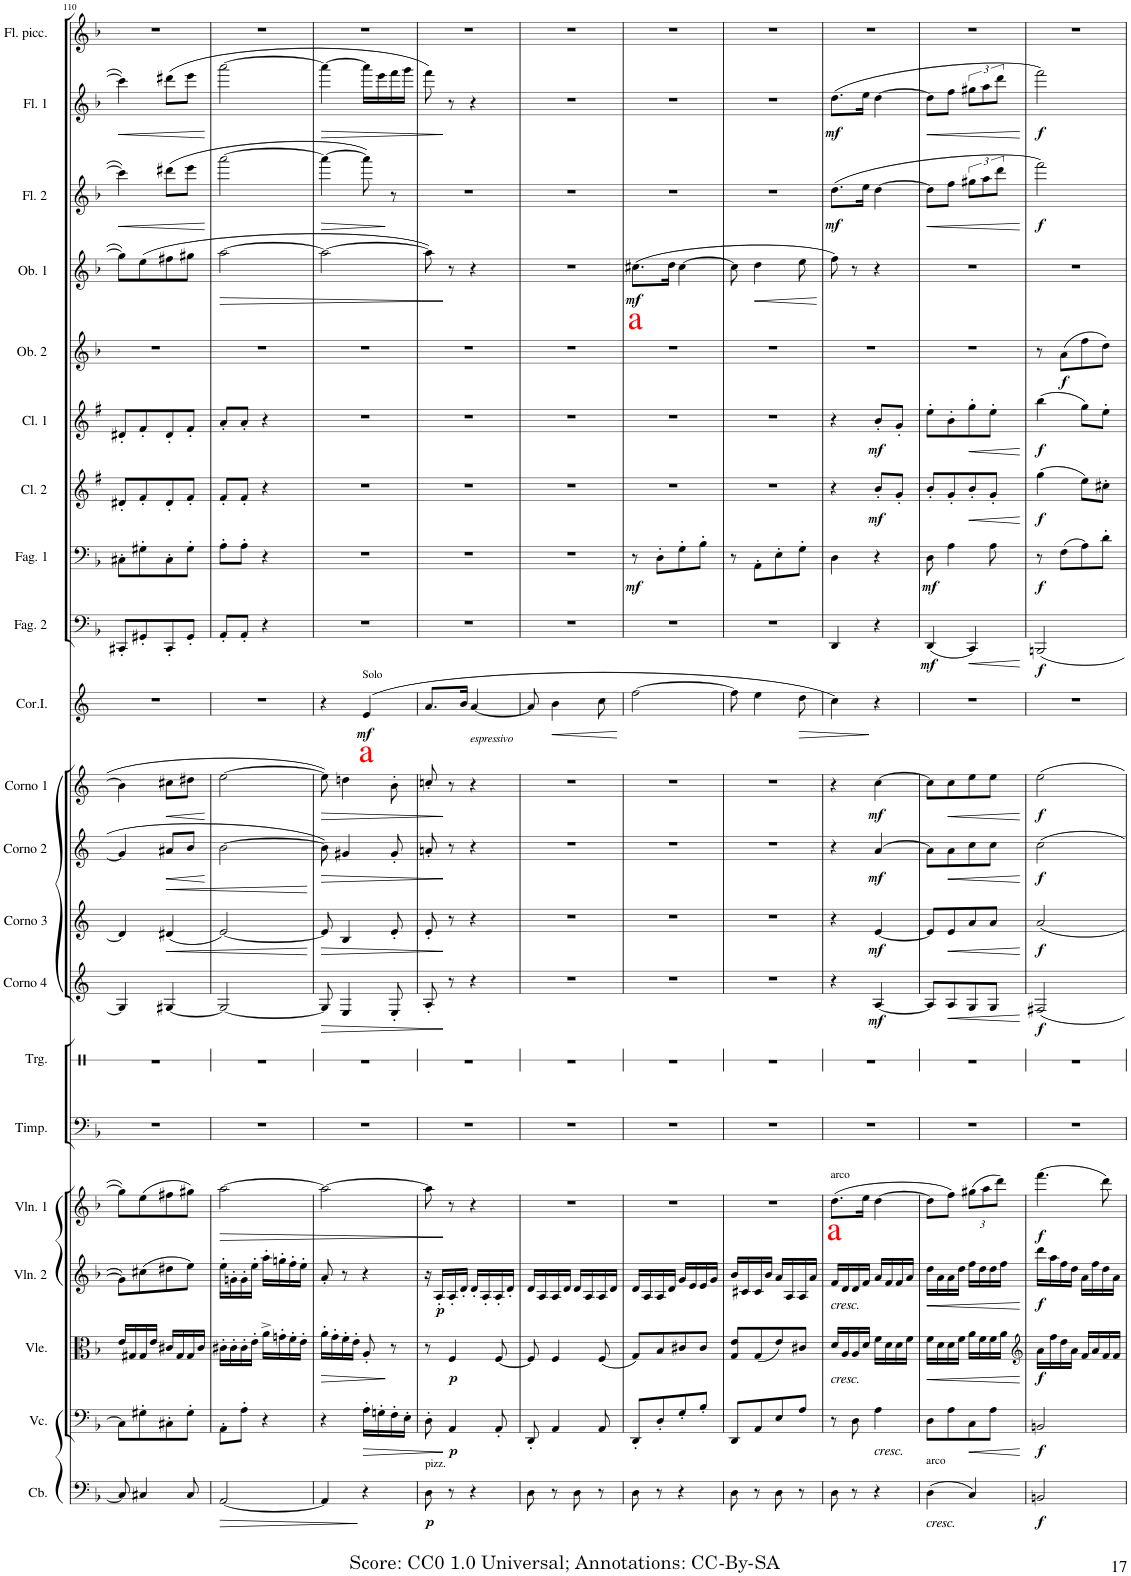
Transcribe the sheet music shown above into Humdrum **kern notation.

**kern	**dynam	**kern	**dynam	**kern	**dynam	**kern	**dynam	**kern	**text	**dynam	**kern	**kern	**kern	**dynam	**kern	**dynam	**kern	**dynam	**kern	**dynam	**kern	**text	**dynam	**kern	**dynam	**kern	**dynam	**kern	**dynam	**kern	**dynam	**kern	**dynam	**kern	**text	**dynam	**kern	**dynam	**kern	**dynam	**kern
*part21	*part21	*part20	*part20	*part19	*part19	*part18	*part18	*part17	*part17	*part17	*part16	*part15	*part14	*part14	*part13	*part13	*part12	*part12	*part11	*part11	*part10	*part10	*part10	*part9	*part9	*part8	*part8	*part7	*part7	*part6	*part6	*part5	*part5	*part4	*part4	*part4	*part3	*part3	*part2	*part2	*part1
*staff21	*staff21	*staff20	*staff20	*staff19	*staff19	*staff18	*staff18	*staff17	*staff17	*staff17	*staff16	*staff15	*staff14	*staff14	*staff13	*staff13	*staff12	*staff12	*staff11	*staff11	*staff10	*staff10	*staff10	*staff9	*staff9	*staff8	*staff8	*staff7	*staff7	*staff6	*staff6	*staff5	*staff5	*staff4	*staff4	*staff4	*staff3	*staff3	*staff2	*staff2	*staff1
*I"Contrabassi	*	*I"Violoncelli	*	*I"Viole	*	*I"Violini 2	*	*I"Violini  1	*	*	*I"Timpani	*I"Triangolo	*I"Corno in F 4	*	*I"Corno in F 3	*	*I"Corno in F 2	*	*I"Corno in F 1	*	*I"Corno Inglese	*	*	*I"Fagotto 2	*	*I"Fagotto 1	*	*I"Bb Clarinetto 2	*	*I"Bb Clarinetto 1	*	*I"Oboe 2	*	*I"Oboe 1	*	*	*I"Flauto 2	*	*I"Flauto 1	*	*I"Flauto Piccolo
*I'Cb.	*	*I'Vc.	*	*I'Vle.	*	*I'Vln. 2	*	*I'Vln. 1	*	*	*I'Timp.	*I'Trg.	*I'Corno 4	*	*I'Corno 3	*	*I'Corno 2	*	*I'Corno 1	*	*I'Cor.I.	*	*	*I'Fag. 2	*	*I'Fag. 1	*	*I'Cl. 2	*	*I'Cl. 1	*	*I'Ob. 2	*	*I'Ob. 1	*	*	*I'Fl. 2	*	*I'Fl. 1	*	*I'Fl. picc.
!!LO:PB:g=z
*clefF4	*	*clefF4	*	*clefC3	*	*clefG2	*	*clefG2	*	*	*clefF4	*clefX	*clefG2	*	*clefG2	*	*clefG2	*	*clefG2	*	*clefG2	*	*	*clefF4	*	*clefF4	*	*clefG2	*	*clefG2	*	*clefG2	*	*clefG2	*	*	*clefG2	*	*clefG2	*	*clefG2
*Trd7c12	*	*	*	*	*	*	*	*	*	*	*	*	*Trd4c7	*	*Trd4c7	*	*Trd4c7	*	*Trd4c7	*	*Trd4c7	*	*	*	*	*	*	*Trd1c2	*	*Trd1c2	*	*	*	*	*	*	*	*	*	*	*Trd-7c-12
*k[b-]	*	*k[b-]	*	*k[b-]	*	*k[b-]	*	*k[b-]	*	*	*k[b-]	*k[]	*k[]	*	*k[]	*	*k[]	*	*k[]	*	*k[]	*	*	*k[b-]	*	*k[b-]	*	*k[f#]	*	*k[f#]	*	*k[b-]	*	*k[b-]	*	*	*k[b-]	*	*k[b-]	*	*k[b-]
*M2/4	*	*M2/4	*	*M2/4	*	*M2/4	*	*M2/4	*	*	*M2/4	*M2/4	*M2/4	*	*M2/4	*	*M2/4	*	*M2/4	*	*M2/4	*	*	*M2/4	*	*M2/4	*	*M2/4	*	*M2/4	*	*M2/4	*	*M2/4	*	*	*M2/4	*	*M2/4	*	*M2/4
=110	=110	=110	=110	=110	=110	=110	=110	=110	=110	=110	=110	=110	=110	=110	=110	=110	=110	=110	=110	=110	=110	=110	=110	=110	=110	=110	=110	=110	=110	=110	=110	=110	=110	=110	=110	=110	=110	=110	=110	=110	=110
!	!	!	!	!	!	!	!	!	!	!	!	!	!	!	!	!	!	!	!	!	!	!	!	!	!	!	!	!	!	!	!	!	!	!	!	!	!	!LO:HP:b	!	!LO:HP:b	!
8C#/]	.	8C#\L]	.	16e/LL	.	8g#\L]	.	8gg#\L]	.	.	2r	2r	4G#/]	.	4d#/]	.	4g#/]	.	4b\]	.	2r	.	.	8CC#X'/L	.	8C#X'\L	.	8d#X'/L	.	8d#X'/L	.	2r	.	8gg#\L]	.	.	4ccc#\]	<	4ccc#\]	<	2r
.	.	.	.	16G#X/	.	.	.	.	.	.	.	.	.	.	.	.	.	.	.	.	.	.	.	.	.	.	.	.	.	.	.	.	.	.	.	.	.	.	.	.	.
4C#X/	.	8G#X'\	.	16G#/	.	(8cc#X\	.	(8ee\	.	.	.	.	.	.	.	.	.	.	.	.	.	.	.	8GG#X'/	.	8G#X'\	.	8f#'/	.	8f#'/	.	.	.	(8ee\	.	.	.	.	.	.	.
.	.	.	.	16e/JJ	.	.	.	.	.	.	.	.	.	.	.	.	.	.	.	.	.	.	.	.	.	.	.	.	.	.	.	.	.	.	.	.	.	.	.	.	.
!	!	!	!	!	!	!	!	!	!	!	!	!	!	!LO:HP:b	!	!LO:HP:b	!	!LO:HP:b	!	!LO:HP:b	!	!	!	!	!	!	!	!	!	!	!	!	!	!	!	!	!	!	!	!	!
.	.	8C#X'\	.	16c#X/LL	.	8dd#X\	.	8ff#X\	.	.	.	.	[4G#X/	<	(4d#X/	<	8a#X/L	<	8cc#X\L	<	.	.	.	8CC#'/	.	8C#'\	.	8d#'/	.	8d#'/	.	.	.	8ff#X\	.	.	(8ddd#X\L	.	(8ddd#X\L	.	.
.	.	.	.	16G#/	.	.	.	.	.	.	.	.	.	.	.	.	.	.	.	.	.	.	.	.	.	.	.	.	.	.	.	.	.	.	.	.	.	.	.	.	.
8C#/	.	8G#'\J	.	16G#/	.	8ee\J)	.	8gg#X\J)	.	.	.	.	.	.	.	.	8b/J	.	8dd#X\J	.	.	.	.	8GG#'/J	.	8G#'\J	.	8f#'/J	.	8f#'/J	.	.	.	8gg#X\J	.	.	8eee\J	.	8eee\J	.	.
.	.	.	.	16c#/JJ	.	.	.	.	.	.	.	.	.	.	.	.	.	.	.	.	.	.	.	.	.	.	.	.	.	.	.	.	.	.	.	.	.	.	.	.	.
.	.	.	.	.	.	.	.	.	.	.	.	.	.	.	.	.	.	[	.	[	.	.	.	.	.	.	.	.	.	.	.	.	.	.	.	.	.	[	.	[	.
=111	=111	=111	=111	=111	=111	=111	=111	=111	=111	=111	=111	=111	=111	=111	=111	=111	=111	=111	=111	=111	=111	=111	=111	=111	=111	=111	=111	=111	=111	=111	=111	=111	=111	=111	=111	=111	=111	=111	=111	=111	=111
!	!LO:HP:b	!	!	!	!	!	!	!	!	!LO:HP:b	!	!	!	!	!	!	!	!	!	!	!	!	!	!	!	!	!	!	!	!	!	!	!	!	!	!LO:HP:b	!	!	!	!	!
[2AA/	>	8AA'\L	.	16c#X'\LL	.	16ee'\LL	.	[2aa\	.	>	2r	2r	2G#/_	.	[2e/)	.	[2b\	.	[2ee\	.	2r	.	.	8AA'/L	.	8A'\L	.	8f#'/L	.	8a'/L	.	2r	.	[2aa\	.	>	[2aaa\	.	[2aaa\	.	2r
.	.	.	.	16c#'\	.	16gn'\	.	.	.	.	.	.	.	.	.	.	.	.	.	.	.	.	.	.	.	.	.	.	.	.	.	.	.	.	.	.	.	.	.	.	.
.	.	8A'\J	.	16c#'\	.	16g'\	.	.	.	.	.	.	.	.	.	.	.	.	.	.	.	.	.	8AA'/J	.	8A'\J	.	8f#'/J	.	8a'/J	.	.	.	.	.	.	.	.	.	.	.
.	.	.	.	16e'\JJ	.	16ee'\JJ	.	.	.	.	.	.	.	.	.	.	.	.	.	.	.	.	.	.	.	.	.	.	.	.	.	.	.	.	.	.	.	.	.	.	.
.	.	4r	.	16a^\LL	.	16aa'\LL	.	.	.	.	.	.	.	.	.	.	.	.	.	.	.	.	.	4r	.	4r	.	4r	.	4r	.	.	.	.	.	.	.	.	.	.	.
.	.	.	.	16gn'\	.	16ggn'\	.	.	.	.	.	.	.	.	.	.	.	.	.	.	.	.	.	.	.	.	.	.	.	.	.	.	.	.	.	.	.	.	.	.	.
.	.	.	.	16f'\	.	16ff'\	.	.	.	.	.	.	.	.	.	.	.	.	.	.	.	.	.	.	.	.	.	.	.	.	.	.	.	.	.	.	.	.	.	.	.
.	.	.	.	16e'\JJ	.	16ee'\JJ	.	.	.	.	.	.	.	.	.	.	.	.	.	.	.	.	.	.	.	.	.	.	.	.	.	.	.	.	.	.	.	.	.	.	.
.	.	.	.	.	.	.	.	.	.	.	.	.	.	[	.	[	.	.	.	.	.	.	.	.	.	.	.	.	.	.	.	.	.	.	.	.	.	.	.	.	.
=112	=112	=112	=112	=112	=112	=112	=112	=112	=112	=112	=112	=112	=112	=112	=112	=112	=112	=112	=112	=112	=112	=112	=112	=112	=112	=112	=112	=112	=112	=112	=112	=112	=112	=112	=112	=112	=112	=112	=112	=112	=112
!	!	!	!	!	!LO:HP:b	!	!	!	!	!	!	!	!	!LO:HP:b	!	!LO:HP:b	!	!LO:HP:b	!	!LO:HP:b	!	!	!	!	!	!	!	!	!	!	!	!	!	!	!	!	!	!LO:HP:b	!	!LO:HP:b	!
4AA/]	.	4r	.	16a'\LL	>	8a'/	.	2aa\_	.	.	2r	2r	8G#/]	>	8e/]	>	8b\]	>	8ee\]	>	4r	.	.	2r	.	2r	.	2r	.	2r	.	2r	.	2aa\_	.	.	4aaa\_	>	4aaa\_	>	2r
.	.	.	.	16g'\	.	.	.	.	.	.	.	.	.	.	.	.	.	.	.	.	.	.	.	.	.	.	.	.	.	.	.	.	.	.	.	.	.	.	.	.	.
.	.	.	.	16f'\	.	8r	.	.	.	.	.	.	4E/	.	4B/	.	4g#X/	.	4ddn\	.	.	.	.	.	.	.	.	.	.	.	.	.	.	.	.	.	.	.	.	.	.
.	.	.	.	16e'\JJ	.	.	.	.	.	.	.	.	.	.	.	.	.	.	.	.	.	.	.	.	.	.	.	.	.	.	.	.	.	.	.	.	.	.	.	.	.
!	!	!	!	!	!	!	!	!	!	!	!	!	!	!	!	!	!	!	!	!	!LO:TX:a:t=Solo	!	!	!	!	!	!	!	!	!	!	!	!	!	!	!	!	!	!	!	!
!	!	!	!LO:HP:b	!	!	!	!	!	!	!	!	!	!	!	!	!	!	!	!	!	!	!LO:LY:b:color=#FF0000	!LO:DY:b	!	!	!	!	!	!	!	!	!	!	!	!	!	!	!	!	!	!
4r	]	16A'\LL	>	8A'/	.	4r	.	.	.	.	.	.	.	.	.	.	.	.	.	.	(4e/	a	mf	.	.	.	.	.	.	.	.	.	.	.	.	.	8aaa\])	.	16aaa\LL]	.	.
.	.	16Gn'\	.	.	.	.	.	.	.	.	.	.	.	.	.	.	.	.	.	.	.	.	.	.	.	.	.	.	.	.	.	.	.	.	.	.	.	.	16eee\	.	.
.	.	16F'\	.	8r	]	.	.	.	.	.	.	.	8E'/	.	8e'/	.	8g#'/	.	8b'\	.	.	.	.	.	.	.	.	.	.	.	.	.	.	.	.	.	8r	]	16fff\	.	.
.	.	16E'\JJ	.	.	.	.	.	.	.	.	.	.	.	.	.	.	.	.	.	.	.	.	.	.	.	.	.	.	.	.	.	.	.	.	.	.	.	.	16ggg\JJ	.	.
=113	=113	=113	=113	=113	=113	=113	=113	=113	=113	=113	=113	=113	=113	=113	=113	=113	=113	=113	=113	=113	=113	=113	=113	=113	=113	=113	=113	=113	=113	=113	=113	=113	=113	=113	=113	=113	=113	=113	=113	=113	=113
!LO:TX:a:t=pizz.	!	!	!	!	!	!	!	!	!	!	!	!	!	!	!	!	!	!	!	!	!	!	!	!	!	!	!	!	!	!	!	!	!	!	!	!	!	!	!	!	!
!	!LO:DY:b	!	!	!	!	!	!	!	!	!	!	!	!	!	!	!	!	!	!	!	!	!	!	!	!	!	!	!	!	!	!	!	!	!	!	!	!	!	!	!	!
8D\	p	8D'\	.	8r	.	16r	.	8aa\]	.	.	2r	2r	8A'/	.	8e'/	.	8an'/	.	8ccn'/	.	8.a/L	.	.	2r	.	2r	.	2r	.	2r	.	2r	.	8aa\])	.	.	2r	.	8fff\)	.	2r
!	!	!	!	!	!	!	!LO:DY:b	!	!	!	!	!	!	!	!	!	!	!	!	!	!	!	!	!	!	!	!	!	!	!	!	!	!	!	!	!	!	!	!	!	!
.	.	.	.	.	.	16A'/LL	p	.	.	.	.	.	.	.	.	.	.	.	.	.	.	.	.	.	.	.	.	.	.	.	.	.	.	.	.	.	.	.	.	.	.
!	!	!	!LO:DY:n=1:b	!	!LO:DY:b	!	!	!	!	!	!	!	!	!	!	!	!	!	!	!	!	!	!	!	!	!	!	!	!	!	!	!	!	!	!	!	!	!	!	!	!
8r	.	4AA/	] p	4F/	p	16A'/	.	8r	.	]	.	.	8r	]	8r	]	8r	]	8r	]	.	.	.	.	.	.	.	.	.	.	.	.	.	8r	.	]	.	.	8r	]	.
.	.	.	.	.	.	16d'/JJ	.	.	.	.	.	.	.	.	.	.	.	.	.	.	16b/Jk	.	.	.	.	.	.	.	.	.	.	.	.	.	.	.	.	.	.	.	.
!	!	!	!	!	!	!	!	!	!	!	!	!	!	!	!	!	!	!	!	!	!LO:TX:b:i:t=espressivo	!	!	!	!	!	!	!	!	!	!	!	!	!	!	!	!	!	!	!	!
4r	.	.	.	.	.	16d'/LL	.	4r	.	.	.	.	4r	.	4r	.	4r	.	4r	.	[4a/	.	.	.	.	.	.	.	.	.	.	.	.	4r	.	.	.	.	4r	.	.
.	.	.	.	.	.	16A'/	.	.	.	.	.	.	.	.	.	.	.	.	.	.	.	.	.	.	.	.	.	.	.	.	.	.	.	.	.	.	.	.	.	.	.
.	.	8AA'/	.	[8F/	.	16A'/	.	.	.	.	.	.	.	.	.	.	.	.	.	.	.	.	.	.	.	.	.	.	.	.	.	.	.	.	.	.	.	.	.	.	.
.	.	.	.	.	.	16d'/JJ	.	.	.	.	.	.	.	.	.	.	.	.	.	.	.	.	.	.	.	.	.	.	.	.	.	.	.	.	.	.	.	.	.	.	.
=114	=114	=114	=114	=114	=114	=114	=114	=114	=114	=114	=114	=114	=114	=114	=114	=114	=114	=114	=114	=114	=114	=114	=114	=114	=114	=114	=114	=114	=114	=114	=114	=114	=114	=114	=114	=114	=114	=114	=114	=114	=114
8D\	.	8DD'/	.	8F/]	.	16d/LL	.	2r	.	.	2r	2r	2r	.	2r	.	2r	.	2r	.	8a/]	.	.	2r	.	2r	.	2r	.	2r	.	2r	.	2r	.	.	2r	.	2r	.	2r
.	.	.	.	.	.	16A/	.	.	.	.	.	.	.	.	.	.	.	.	.	.	.	.	.	.	.	.	.	.	.	.	.	.	.	.	.	.	.	.	.	.	.
!	!	!	!	!	!	!	!	!	!	!	!	!	!	!	!	!	!	!	!	!	!	!	!LO:HP:b	!	!	!	!	!	!	!	!	!	!	!	!	!	!	!	!	!	!
8r	.	4AA/	.	4F/	.	16A/	.	.	.	.	.	.	.	.	.	.	.	.	.	.	4b\	.	<	.	.	.	.	.	.	.	.	.	.	.	.	.	.	.	.	.	.
.	.	.	.	.	.	16d/JJ	.	.	.	.	.	.	.	.	.	.	.	.	.	.	.	.	.	.	.	.	.	.	.	.	.	.	.	.	.	.	.	.	.	.	.
8D\	.	.	.	.	.	16d/LL	.	.	.	.	.	.	.	.	.	.	.	.	.	.	.	.	.	.	.	.	.	.	.	.	.	.	.	.	.	.	.	.	.	.	.
.	.	.	.	.	.	16A/	.	.	.	.	.	.	.	.	.	.	.	.	.	.	.	.	.	.	.	.	.	.	.	.	.	.	.	.	.	.	.	.	.	.	.
8r	.	8AA/	.	(8F/	.	16A/	.	.	.	.	.	.	.	.	.	.	.	.	.	.	8cc\	.	.	.	.	.	.	.	.	.	.	.	.	.	.	.	.	.	.	.	.
.	.	.	.	.	.	16d/JJ	.	.	.	.	.	.	.	.	.	.	.	.	.	.	.	.	.	.	.	.	.	.	.	.	.	.	.	.	.	.	.	.	.	.	.
.	.	.	.	.	.	.	.	.	.	.	.	.	.	.	.	.	.	.	.	.	.	.	[	.	.	.	.	.	.	.	.	.	.	.	.	.	.	.	.	.	.
=115	=115	=115	=115	=115	=115	=115	=115	=115	=115	=115	=115	=115	=115	=115	=115	=115	=115	=115	=115	=115	=115	=115	=115	=115	=115	=115	=115	=115	=115	=115	=115	=115	=115	=115	=115	=115	=115	=115	=115	=115	=115
!	!	!	!	!	!	!	!	!	!	!	!	!	!	!	!	!	!	!	!	!	!	!	!	!	!	!	!LO:DY:b	!	!	!	!	!	!	!	!LO:LY:b:color=#FF0000	!LO:DY:b	!	!	!	!	!
8D\	.	8DD'/L	.	8G/L)	.	16d/LL	.	2r	.	.	2r	2r	2r	.	2r	.	2r	.	2r	.	[2ff\	.	.	2r	.	8r	mf	2r	.	2r	.	2r	.	(8.cc#X\L	a	mf	2r	.	2r	.	2r
.	.	.	.	.	.	16A/	.	.	.	.	.	.	.	.	.	.	.	.	.	.	.	.	.	.	.	.	.	.	.	.	.	.	.	.	.	.	.	.	.	.	.
8r	.	8D'/	.	8B-/	.	16A/	.	.	.	.	.	.	.	.	.	.	.	.	.	.	.	.	.	.	.	8D'\L	.	.	.	.	.	.	.	.	.	.	.	.	.	.	.
.	.	.	.	.	.	16d/JJ	.	.	.	.	.	.	.	.	.	.	.	.	.	.	.	.	.	.	.	.	.	.	.	.	.	.	.	16dd\Jk	.	.	.	.	.	.	.
4r	.	8G'/	.	8c#X/	.	16g/LL	.	.	.	.	.	.	.	.	.	.	.	.	.	.	.	.	.	.	.	8G'\	.	.	.	.	.	.	.	[4cc#\	.	.	.	.	.	.	.
.	.	.	.	.	.	16e/	.	.	.	.	.	.	.	.	.	.	.	.	.	.	.	.	.	.	.	.	.	.	.	.	.	.	.	.	.	.	.	.	.	.	.
.	.	8B-'/J	.	8c#/J	.	16e/	.	.	.	.	.	.	.	.	.	.	.	.	.	.	.	.	.	.	.	8B-'\J	.	.	.	.	.	.	.	.	.	.	.	.	.	.	.
.	.	.	.	.	.	16g/JJ	.	.	.	.	.	.	.	.	.	.	.	.	.	.	.	.	.	.	.	.	.	.	.	.	.	.	.	.	.	.	.	.	.	.	.
=116	=116	=116	=116	=116	=116	=116	=116	=116	=116	=116	=116	=116	=116	=116	=116	=116	=116	=116	=116	=116	=116	=116	=116	=116	=116	=116	=116	=116	=116	=116	=116	=116	=116	=116	=116	=116	=116	=116	=116	=116	=116
8D\	.	8DD/L	.	8G/ 8e/L	.	16b-/LL	.	2r	.	.	2r	2r	2r	.	2r	.	2r	.	2r	.	8ff\]	.	.	2r	.	8r	.	2r	.	2r	.	2r	.	8cc#\]	.	.	2r	.	2r	.	2r
.	.	.	.	.	.	16c#X/	.	.	.	.	.	.	.	.	.	.	.	.	.	.	.	.	.	.	.	.	.	.	.	.	.	.	.	.	.	.	.	.	.	.	.
!	!	!	!	!	!	!	!	!	!	!	!	!	!	!	!	!	!	!	!	!	!	!	!	!	!	!	!	!	!	!	!	!	!	!	!	!LO:HP:b	!	!	!	!	!
8r	.	8AA/	.	(8G/	.	16c#/	.	.	.	.	.	.	.	.	.	.	.	.	.	.	4ee\	.	.	.	.	8AA'\L	.	.	.	.	.	.	.	4dd\	.	<	.	.	.	.	.
.	.	.	.	.	.	16b-/JJ	.	.	.	.	.	.	.	.	.	.	.	.	.	.	.	.	.	.	.	.	.	.	.	.	.	.	.	.	.	.	.	.	.	.	.
8D\	.	8E/	.	8e/)	.	16a/LL	.	.	.	.	.	.	.	.	.	.	.	.	.	.	.	.	.	.	.	8E'\	.	.	.	.	.	.	.	.	.	.	.	.	.	.	.
.	.	.	.	.	.	16A/	.	.	.	.	.	.	.	.	.	.	.	.	.	.	.	.	.	.	.	.	.	.	.	.	.	.	.	.	.	.	.	.	.	.	.
!	!	!	!	!	!	!	!	!	!	!	!	!	!	!	!	!	!	!	!	!	!	!	!LO:HP:b	!	!	!	!	!	!	!	!	!	!	!	!	!	!	!	!	!	!
8r	.	8A/J	.	8c#X/J	.	16A/	.	.	.	.	.	.	.	.	.	.	.	.	.	.	8dd\	.	>	.	.	8G'\J	.	.	.	.	.	.	.	8ee\	.	.	.	.	.	.	.
.	.	.	.	.	.	16a/JJ	.	.	.	.	.	.	.	.	.	.	.	.	.	.	.	.	.	.	.	.	.	.	.	.	.	.	.	.	.	.	.	.	.	.	.
.	.	.	.	.	.	.	.	.	.	.	.	.	.	.	.	.	.	.	.	.	.	.	.	.	.	.	.	.	.	.	.	.	.	.	.	[	.	.	.	.	.
=117	=117	=117	=117	=117	=117	=117	=117	=117	=117	=117	=117	=117	=117	=117	=117	=117	=117	=117	=117	=117	=117	=117	=117	=117	=117	=117	=117	=117	=117	=117	=117	=117	=117	=117	=117	=117	=117	=117	=117	=117	=117
!	!	!	!	!	!	!	!	!LO:TX:a:t=arco	!	!	!	!	!	!	!	!	!	!	!	!	!	!	!	!	!	!	!	!	!	!	!	!	!	!	!	!	!	!	!	!	!
!	!	!	!	!	!	!LO:TX:b:i:t=cresc.	!	!	!	!	!	!	!	!	!	!	!	!	!	!	!	!	!	!	!	!	!	!	!	!	!	!	!	!	!	!	!	!	!	!	!
!	!	!	!	!LO:TX:b:i:t=cresc.	!	!	!	!	!	!	!	!	!	!	!	!	!	!	!	!	!	!	!	!	!	!	!	!	!	!	!	!	!	!	!	!	!	!	!	!	!
!	!	!	!	!	!	!	!	!	!LO:LY:b:color=#FF0000	!	!	!	!	!	!	!	!	!	!	!	!	!	!	!	!	!	!	!	!	!	!	!	!	!	!	!	!	!LO:DY:b	!	!LO:DY:b	!
8D\	.	8r	.	16d/LL	.	16f/LL	.	(8.dd\L	a	.	2r	2r	4r	.	4r	.	4r	.	4r	.	4cc\)	.	.	4DD/	.	4D\	.	4r	.	4r	.	2r	.	8ff\)	.	.	(8.dd\L	mf	(8.dd\L	mf	2r
.	.	.	.	16A/	.	16d/	.	.	.	.	.	.	.	.	.	.	.	.	.	.	.	.	.	.	.	.	.	.	.	.	.	.	.	.	.	.	.	.	.	.	.
8r	.	8D\	.	16A/	.	16d/	.	.	.	.	.	.	.	.	.	.	.	.	.	.	.	.	.	.	.	.	.	.	.	.	.	.	.	8r	.	.	.	.	.	.	.
.	.	.	.	16d/JJ	.	16f/JJ	.	16ee\Jk	.	.	.	.	.	.	.	.	.	.	.	.	.	.	.	.	.	.	.	.	.	.	.	.	.	.	.	.	16ee\Jk	.	16ee\Jk	.	.
!	!	!LO:TX:b:i:t=cresc.	!	!	!	!	!	!	!	!	!	!	!	!	!	!	!	!	!	!	!	!	!	!	!	!	!	!	!	!	!	!	!	!	!	!	!	!	!	!	!
!	!	!	!	!	!	!	!	!	!	!	!	!	!	!LO:DY:b	!	!LO:DY:b	!	!LO:DY:b	!	!LO:DY:b	!	!	!	!	!	!	!	!	!LO:DY:b	!	!LO:DY:b	!	!	!	!	!	!	!	!	!	!
4r	.	4A\	.	16f\LL	.	16a/LL	.	[4dd\	.	.	.	.	[4A/	mf	[4e/	mf	[4a/	mf	[4cc\	mf	4r	.	]	4r	.	4r	.	8b'/L	mf	8b'/L	mf	.	.	4r	.	.	[4dd\	.	[4dd\	.	.
.	.	.	.	16d\	.	16f/	.	.	.	.	.	.	.	.	.	.	.	.	.	.	.	.	.	.	.	.	.	.	.	.	.	.	.	.	.	.	.	.	.	.	.
.	.	.	.	16d\	.	16f/	.	.	.	.	.	.	.	.	.	.	.	.	.	.	.	.	.	.	.	.	.	8g'/J	.	8g'/J	.	.	.	.	.	.	.	.	.	.	.
.	.	.	.	16f\JJ	.	16a/JJ	.	.	.	.	.	.	.	.	.	.	.	.	.	.	.	.	.	.	.	.	.	.	.	.	.	.	.	.	.	.	.	.	.	.	.
=118	=118	=118	=118	=118	=118	=118	=118	=118	=118	=118	=118	=118	=118	=118	=118	=118	=118	=118	=118	=118	=118	=118	=118	=118	=118	=118	=118	=118	=118	=118	=118	=118	=118	=118	=118	=118	=118	=118	=118	=118	=118
!LO:TX:a:t=arco	!	!	!	!	!	!	!	!	!	!	!	!	!	!	!	!	!	!	!	!	!	!	!	!	!	!	!	!	!	!	!	!	!	!	!	!	!	!	!	!	!
!LO:TX:b:i:t=cresc.	!	!	!	!	!	!	!	!	!	!	!	!	!	!	!	!	!	!	!	!	!	!	!	!	!	!	!	!	!	!	!	!	!	!	!	!	!	!	!	!	!
!	!	!	!	!	!LO:HP:b	!	!LO:HP:b	!	!	!	!	!	!	!	!	!	!	!	!	!	!	!	!	!	!LO:DY:b	!	!LO:DY:b	!	!	!	!	!	!	!	!	!	!	!LO:HP:b	!	!LO:HP:b	!
(4D\	.	8D\L	.	16f\LL	<	16dd\LL	<	8dd\L]	.	.	2r	2r	8A/L]	.	8e/L]	.	8a\L]	.	8cc\L]	.	2r	.	.	(4DD/	mf	8D\	mf	8b'/L	.	8ee'\L	.	2r	.	2r	.	.	8dd\L]	<	8dd\L]	<	2r
.	.	.	.	16d\	.	16a\	.	.	.	.	.	.	.	.	.	.	.	.	.	.	.	.	.	.	.	.	.	.	.	.	.	.	.	.	.	.	.	.	.	.	.
!	!	!	!	!	!	!	!	!	!	!	!	!	!	!LO:HP:b	!	!LO:HP:b	!	!LO:HP:b	!	!LO:HP:b	!	!	!	!	!	!	!	!	!	!	!	!	!	!	!	!	!	!	!	!	!
.	.	8A\	.	16d\	.	16a\	.	8ff\J)	.	.	.	.	8A/	<	8e/	<	8a\	<	8cc\	<	.	.	.	.	.	4A\	.	8g'/	.	8b'\	.	.	.	.	.	.	8ff\J	.	8ff\J	.	.
.	.	.	.	16f\JJ	.	16dd\JJ	.	.	.	.	.	.	.	.	.	.	.	.	.	.	.	.	.	.	.	.	.	.	.	.	.	.	.	.	.	.	.	.	.	.	.
!	!	!	!LO:HP:b	!	!	!	!	!	!	!	!	!	!	!	!	!	!	!	!	!	!	!	!	!	!	!	!	!	!	!	!	!	!	!	!	!	!	!	!	!	!
*	*	*	*	*	*	*	*	*Xbrackettup	*	*	*	*	*	*	*	*	*	*	*	*	*	*	*	*	*	*	*	*	*	*	*	*	*	*	*	*	*	*	*	*	*
!	!	!	!	!	!	!	!	!	!	!	!	!	!	!	!	!	!	!	!	!	!	!	!	!	!LO:HP:b	!	!	!	!LO:HP:b	!	!LO:HP:b	!	!	!	!	!	!	!	!	!	!
4C/)	.	8C\	<	16a\LL	.	16ff\LL	.	(12gg#X\L	.	.	.	.	8G/	.	8a/	.	8cc\	.	8ee\	.	.	.	.	4CC/)	<	.	.	8b'/	<	8gg'\	<	.	.	.	.	.	12gg#X\L	.	12gg#X\L	.	.
.	.	.	.	16f\	.	16dd\	.	.	.	.	.	.	.	.	.	.	.	.	.	.	.	.	.	.	.	.	.	.	.	.	.	.	.	.	.	.	.	.	.	.	.
.	.	.	.	.	.	.	.	12aa\	.	.	.	.	.	.	.	.	.	.	.	.	.	.	.	.	.	.	.	.	.	.	.	.	.	.	.	.	12aa\	.	12aa\	.	.
.	.	8A\J	.	16f\	.	16dd\	.	.	.	.	.	.	8G/J	.	8a/J	.	8cc\J	.	8ee\J	.	.	.	.	.	.	8A\	.	8g'/J	.	8ee'\J	.	.	.	.	.	.	.	.	.	.	.
.	.	.	.	.	.	.	.	12ddd\J)	.	.	.	.	.	.	.	.	.	.	.	.	.	.	.	.	.	.	.	.	.	.	.	.	.	.	.	.	12ddd\J	.	12ddd\J	.	.
.	.	.	.	16a\JJ	.	16ff\JJ	.	.	.	.	.	.	.	.	.	.	.	.	.	.	.	.	.	.	.	.	.	.	.	.	.	.	.	.	.	.	.	.	.	.	.
.	.	.	[	.	[	.	[	.	.	.	.	.	.	[	.	[	.	[	.	[	.	.	.	.	[	.	.	.	[	.	[	.	.	.	.	.	.	[	.	[	.
=119	=119	=119	=119	=119	=119	=119	=119	=119	=119	=119	=119	=119	=119	=119	=119	=119	=119	=119	=119	=119	=119	=119	=119	=119	=119	=119	=119	=119	=119	=119	=119	=119	=119	=119	=119	=119	=119	=119	=119	=119	=119
*	*	*	*	*clefG2	*	*	*	*	*	*	*	*	*	*	*	*	*	*	*	*	*	*	*	*	*	*	*	*	*	*	*	*	*	*	*	*	*	*	*	*	*
!	!LO:DY:b	!	!LO:DY:b	!	!LO:DY:b	!	!LO:DY:b	!	!	!LO:DY:b	!	!	!	!LO:DY:b	!	!LO:DY:b	!	!LO:DY:b	!	!LO:DY:b	!	!	!	!	!LO:DY:b	!	!LO:DY:b	!	!LO:DY:b	!	!LO:DY:b	!	!	!	!	!	!	!LO:DY:b	!	!LO:DY:b	!
2BBn/	f	2BBn/	f	16a\LL	f	16ddd\LL	f	(4.fff\	.	f	2r	2r	2F#X/	f	2a/	f	2cc\	f	2ee\	f	2r	.	.	2BBBn/	f	8r	f	(4gg\	f	(4bb\	f	8r	.	2r	.	.	2fff\)	f	2fff\)	f	2r
.	.	.	.	16ff\	.	16aa\	.	.	.	.	.	.	.	.	.	.	.	.	.	.	.	.	.	.	.	.	.	.	.	.	.	.	.	.	.	.	.	.	.	.	.
!	!	!	!	!	!	!	!	!	!	!	!	!	!	!	!	!	!	!	!	!	!	!	!	!	!	!	!	!	!	!	!	!	!LO:DY:b	!	!	!	!	!	!	!	!
.	.	.	.	16dd\	.	16ff\	.	.	.	.	.	.	.	.	.	.	.	.	.	.	.	.	.	.	.	(8F\L	.	.	.	.	.	(8a\L	f	.	.	.	.	.	.	.	.
.	.	.	.	16a\JJ	.	16dd\JJ	.	.	.	.	.	.	.	.	.	.	.	.	.	.	.	.	.	.	.	.	.	.	.	.	.	.	.	.	.	.	.	.	.	.	.
.	.	.	.	16f/LL	.	16a\LL	.	.	.	.	.	.	.	.	.	.	.	.	.	.	.	.	.	.	.	8A\)	.	8ee\L)	.	8gg\L)	.	8ff\	.	.	.	.	.	.	.	.	.
.	.	.	.	16a/	.	16ff\	.	.	.	.	.	.	.	.	.	.	.	.	.	.	.	.	.	.	.	.	.	.	.	.	.	.	.	.	.	.	.	.	.	.	.
.	.	.	.	16f/	.	16dd\	.	8ddd\)	.	.	.	.	.	.	.	.	.	.	.	.	.	.	.	.	.	8d'\J	.	8cc#X'\J	.	8ee'\J	.	8dd\J)	.	.	.	.	.	.	.	.	.
.	.	.	.	16f/JJ	.	16a\JJ	.	.	.	.	.	.	.	.	.	.	.	.	.	.	.	.	.	.	.	.	.	.	.	.	.	.	.	.	.	.	.	.	.	.	.
=	=	=	=	=	=	=	=	=	=	=	=	=	=	=	=	=	=	=	=	=	=	=	=	=	=	=	=	=	=	=	=	=	=	=	=	=	=	=	=	=	=
*-	*-	*-	*-	*-	*-	*-	*-	*-	*-	*-	*-	*-	*-	*-	*-	*-	*-	*-	*-	*-	*-	*-	*-	*-	*-	*-	*-	*-	*-	*-	*-	*-	*-	*-	*-	*-	*-	*-	*-	*-	*-
